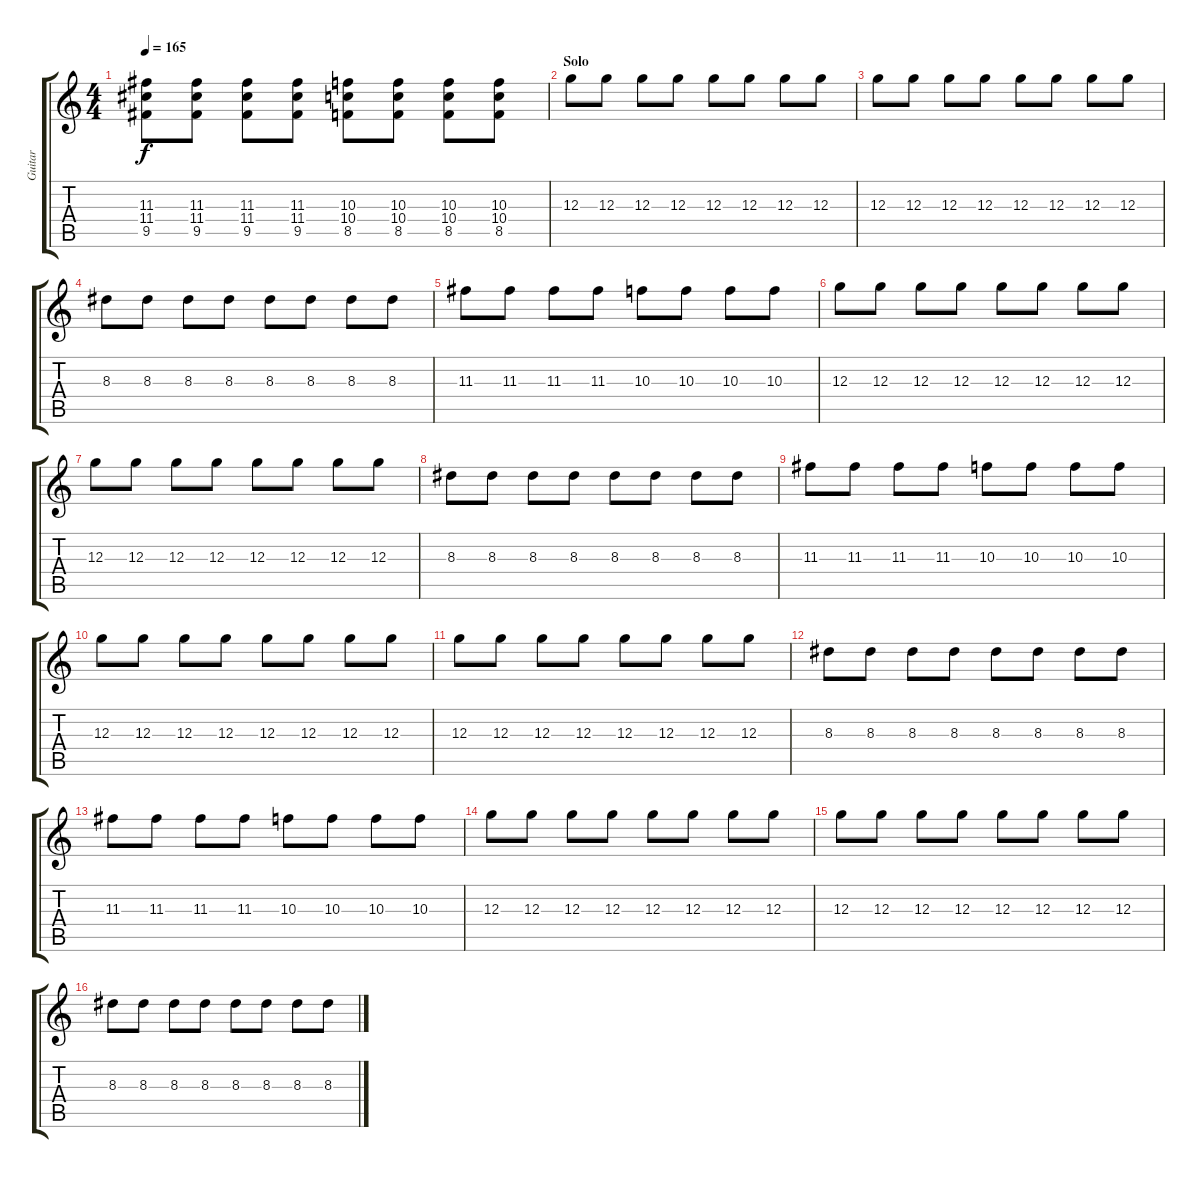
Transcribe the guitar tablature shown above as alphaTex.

\track ("Guitar" "Guitar") {instrument distortionguitar}
\staff {score tabs}
\tuning (E4 B3 G3 D3 A2 E2) {hide}
\ts (4 4)
\tempo 165
\clef g2
\ks c
(11.3 11.4 9.5).8{dy f} (11.3 11.4 9.5).8 (11.3 11.4 9.5).8 (11.3 11.4 9.5).8 (10.3 10.4 8.5).8 (10.3 10.4 8.5).8 (10.3 10.4 8.5).8 (10.3 10.4 8.5).8 |
\section ("" "Solo")
12.3.8 12.3.8 12.3.8 12.3.8 12.3.8 12.3.8 12.3.8 12.3.8 |
12.3.8 12.3.8 12.3.8 12.3.8 12.3.8 12.3.8 12.3.8 12.3.8 |
8.3.8 8.3.8 8.3.8 8.3.8 8.3.8 8.3.8 8.3.8 8.3.8 |
11.3.8 11.3.8 11.3.8 11.3.8 10.3.8 10.3.8 10.3.8 10.3.8 |
12.3.8 12.3.8 12.3.8 12.3.8 12.3.8 12.3.8 12.3.8 12.3.8 |
12.3.8 12.3.8 12.3.8 12.3.8 12.3.8 12.3.8 12.3.8 12.3.8 |
8.3.8 8.3.8 8.3.8 8.3.8 8.3.8 8.3.8 8.3.8 8.3.8 |
11.3.8 11.3.8 11.3.8 11.3.8 10.3.8 10.3.8 10.3.8 10.3.8 |
12.3.8 12.3.8 12.3.8 12.3.8 12.3.8 12.3.8 12.3.8 12.3.8 |
12.3.8 12.3.8 12.3.8 12.3.8 12.3.8 12.3.8 12.3.8 12.3.8 |
8.3.8 8.3.8 8.3.8 8.3.8 8.3.8 8.3.8 8.3.8 8.3.8 |
11.3.8 11.3.8 11.3.8 11.3.8 10.3.8 10.3.8 10.3.8 10.3.8 |
12.3.8 12.3.8 12.3.8 12.3.8 12.3.8 12.3.8 12.3.8 12.3.8 |
12.3.8 12.3.8 12.3.8 12.3.8 12.3.8 12.3.8 12.3.8 12.3.8 |
8.3.8 8.3.8 8.3.8 8.3.8 8.3.8 8.3.8 8.3.8 8.3.8
